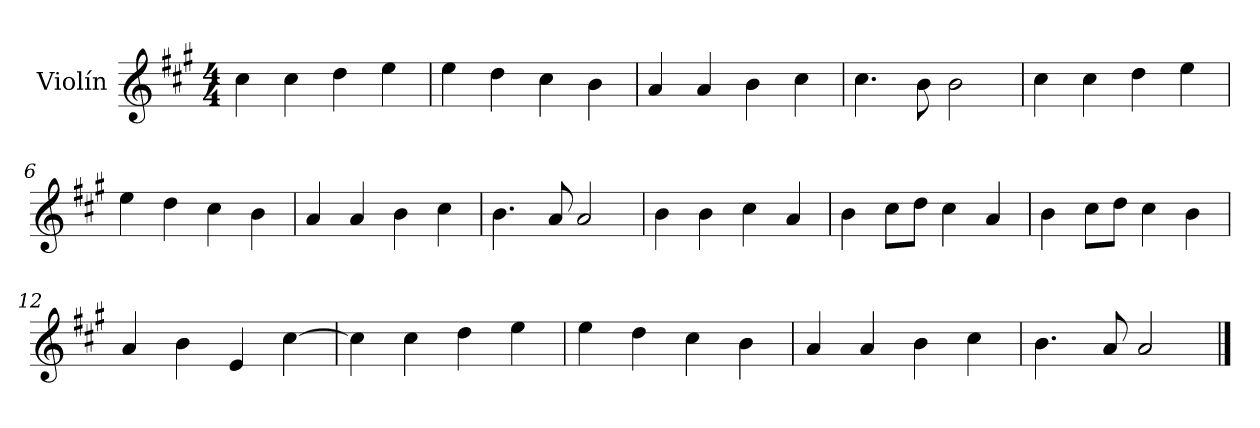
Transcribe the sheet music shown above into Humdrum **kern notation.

**kern
*part1
*staff1
*I"Violín
*I'Vln.
*clefG2
*k[f#c#g#]
*M4/4
=1
4cc#\
4cc#\
4dd\
4ee\
=2
4ee\
4dd\
4cc#\
4b\
=3
4a/
4a/
4b\
4cc#\
=4
4.cc#\
8b\
2b\
!!LO:LB:g=z
=5
4cc#\
4cc#\
4dd\
4ee\
=6
4ee\
4dd\
4cc#\
4b\
=7
4a/
4a/
4b\
4cc#\
=8
4.b\
8a/
2a/
!!LO:LB:g=z
=9
4b\
4b\
4cc#\
4a/
=10
4b\
8cc#\L
8dd\J
4cc#\
4a/
=11
4b\
8cc#\L
8dd\J
4cc#\
4b\
=12
4a/
4b\
4e/
[4cc#\
!!LO:LB:g=z
=13
4cc#\]
4cc#\
4dd\
4ee\
=14
4ee\
4dd\
4cc#\
4b\
=15
4a/
4a/
4b\
4cc#\
=16
4.b\
8a/
2a/
==
*-
